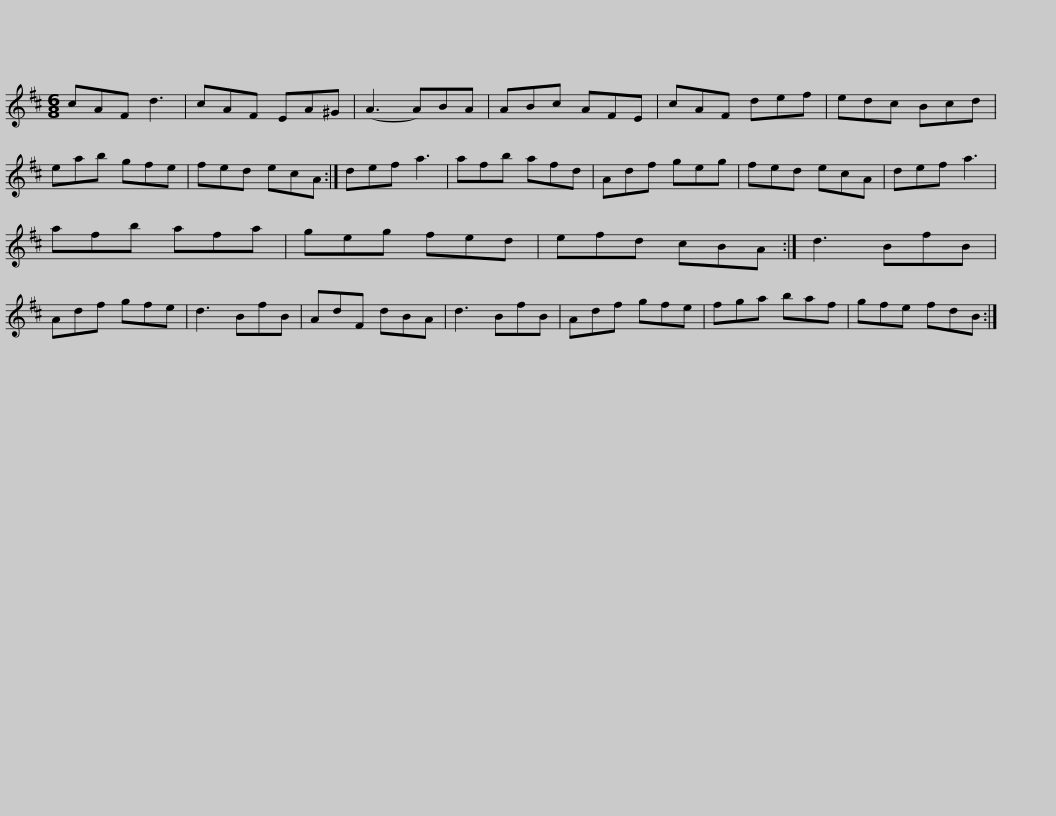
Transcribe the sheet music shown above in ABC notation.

X:1
L:1/8
M:6/8
I:linebreak $
K:D
V:1 treble
V:1
 cAF d3 | cAF EA^G | (A3 A)BA | ABc AFE | cAF def | %5
 edc Bcd | eab gfe |$ fed ecA :| def a3 | afb afd | %10
 Adf geg | fed ecA | def a3 | afb afa |$ geg fed | %15
 efd cBA :| d3 BfB | Adf gfe | d3 BfB | AdF dBA | %20
 d3 BfB | Adf gfe |$ fga baf | gfe fdB :| %24
